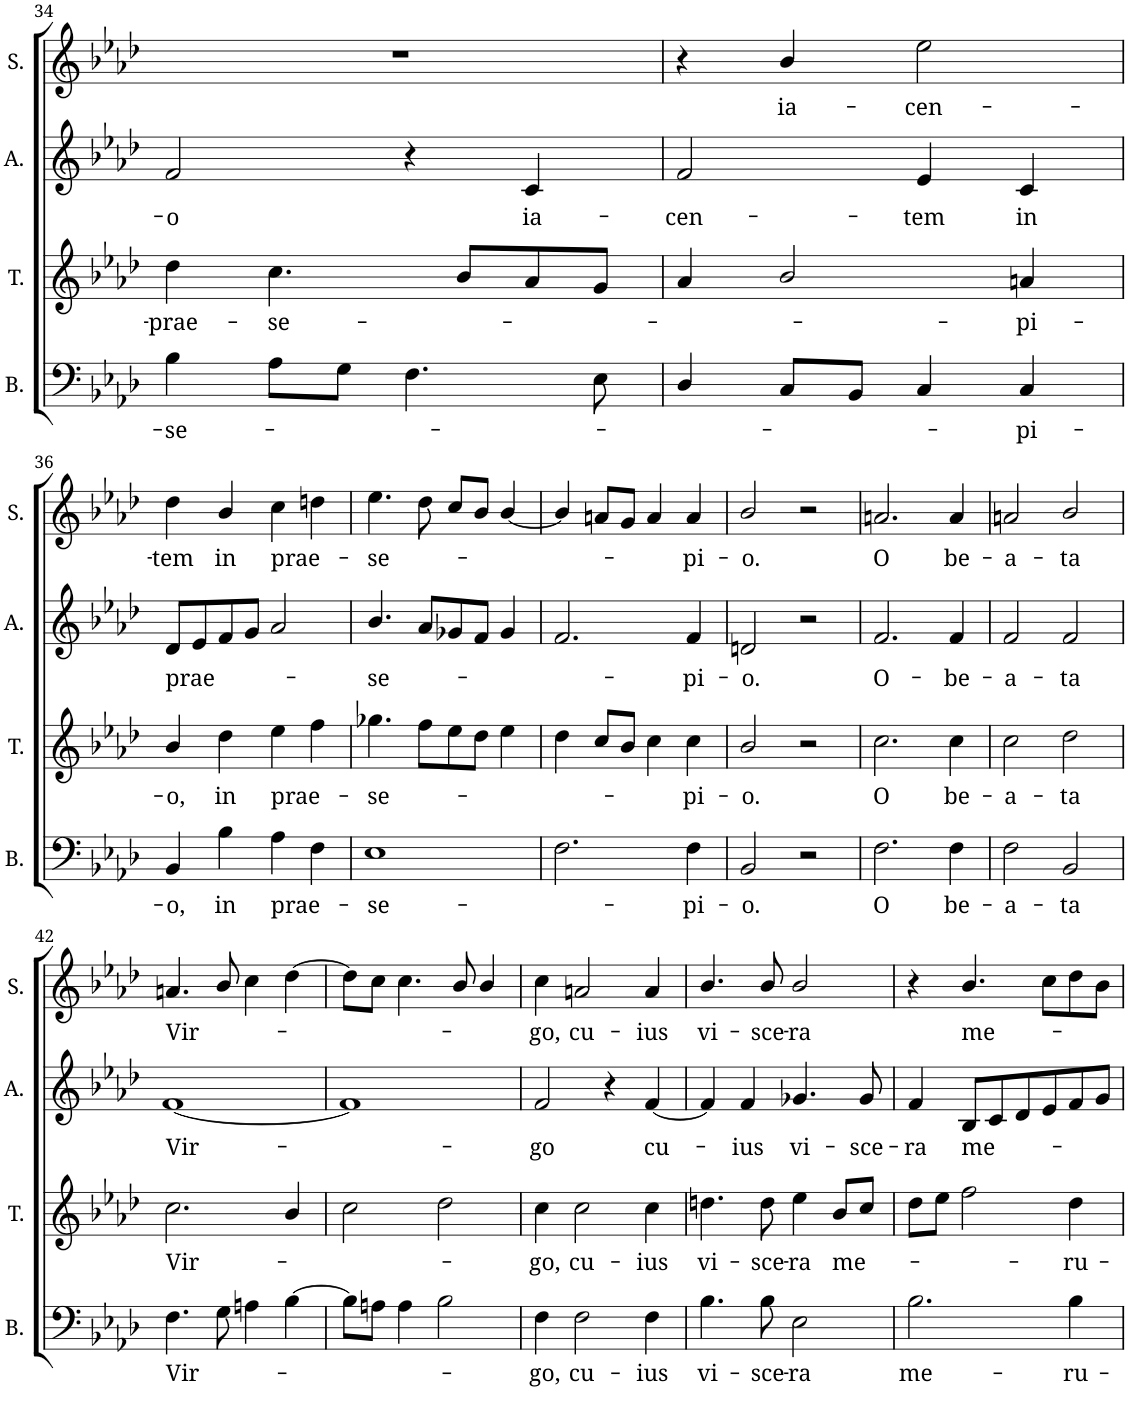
**kern	**text	**kern	**text	**kern	**text	**kern	**text
*part4	*part4	*part3	*part3	*part2	*part2	*part1	*part1
*staff4	*staff4	*staff3	*staff3	*staff2	*staff2	*staff1	*staff1
*I"Basse	*	*I"Tenor	*	*I"Alto	*	*I"Soprano	*
*I'B.	*	*I'T.	*	*I'A.	*	*I'S.	*
!!LO:PB:g=z
*clefF4	*	*clefG2	*	*clefG2	*	*clefG2	*
*k[b-e-a-d-]	*	*k[b-e-a-d-]	*	*k[b-e-a-d-]	*	*k[b-e-a-d-]	*
*M4/4	*	*M4/4	*	*M4/4	*	*M4/4	*
*met(c)	*	*met(c)	*	*met(c)	*	*met(c)	*
=34	=34	=34	=34	=34	=34	=34	=34
!	!LO:LY:b	!	!LO:LY:b	!	!LO:LY:b	!	!
4B-\	-se-	4dd-\	-prae-	2f/	-o	1r	.
!	!	!	!LO:LY:b	!	!	!	!
8A-\L	.	4.cc\	-se-	.	.	.	.
8G\J	.	.	.	.	.	.	.
4.F\	.	.	.	4r	.	.	.
.	.	8b-/L	.	.	.	.	.
!	!	!	!	!	!LO:LY:b	!	!
.	.	8a-/	.	4c/	ia-	.	.
8E-\	.	8g/J	.	.	.	.	.
=35	=35	=35	=35	=35	=35	=35	=35
!	!	!	!	!	!LO:LY:b	!	!
4D-/	.	4a-/	.	2f/	-cen-	4r	.
!	!	!	!	!	!	!	!LO:LY:b
8C/L	.	2b-/	.	.	.	4b-/	ia-
8BB-/J	.	.	.	.	.	.	.
!	!	!	!	!	!LO:LY:b	!	!LO:LY:b
4C/	.	.	.	4e-/	-tem	2ee-\	-cen-
!	!LO:LY:b	!	!LO:LY:b	!	!LO:LY:b	!	!
4C/	-pi-	4an/	-pi-	4c/	in	.	.
!!LO:LB:g=z
=36	=36	=36	=36	=36	=36	=36	=36
!	!LO:LY:b	!	!LO:LY:b	!	!LO:LY:b	!	!LO:LY:b
4BB-/	-o,	4b-/	-o,	8d-/L	prae-	4dd-\	-tem
.	.	.	.	8e-/	.	.	.
!	!LO:LY:b	!	!LO:LY:b	!	!	!	!LO:LY:b
4B-\	in	4dd-\	in	8f/	.	4b-/	in
.	.	.	.	8g/J	.	.	.
!	!LO:LY:b	!	!LO:LY:b	!	!	!	!LO:LY:b
4A-\	prae-	4ee-\	prae-	2a-/	.	4cc\	prae-
4F\	.	4ff\	.	.	.	4ddn\	.
=37	=37	=37	=37	=37	=37	=37	=37
!	!LO:LY:b	!	!LO:LY:b	!	!LO:LY:b	!	!LO:LY:b
1E-	-se-	4.gg-X\	-se-	4.b-/	-se-	4.ee-\	-se-
.	.	8ff\L	.	8a-/L	.	8dd-\	.
.	.	8ee-\	.	8g-X/	.	8cc/L	.
.	.	8dd-\J	.	8f/J	.	8b-/J	.
.	.	4ee-\	.	4g-/	.	[4b-/	.
=38	=38	=38	=38	=38	=38	=38	=38
2.F\	.	4dd-\	.	2.f/	.	4b-/]	.
.	.	8cc/L	.	.	.	8an/L	.
.	.	8b-/J	.	.	.	8g/J	.
.	.	4cc\	.	.	.	4a/	.
!	!LO:LY:b	!	!LO:LY:b	!	!LO:LY:b	!	!LO:LY:b
4F\	-pi-	4cc\	-pi-	4f/	-pi-	4a/	-pi-
=39	=39	=39	=39	=39	=39	=39	=39
!	!LO:LY:b	!	!LO:LY:b	!	!LO:LY:b	!	!LO:LY:b
2BB-/	-o.	2b-/	-o.	2dn/	-o.	2b-/	-o.
2r	.	2r	.	2r	.	2r	.
=40	=40	=40	=40	=40	=40	=40	=40
!	!LO:LY:b	!	!LO:LY:b	!	!LO:LY:b	!	!LO:LY:b
2.F\	O	2.cc\	O	2.f/	O-	2.an/	O
!	!LO:LY:b	!	!LO:LY:b	!	!LO:LY:b	!	!LO:LY:b
4F\	be-	4cc\	be-	4f/	-be-	4a/	be-
=41	=41	=41	=41	=41	=41	=41	=41
!	!LO:LY:b	!	!LO:LY:b	!	!LO:LY:b	!	!LO:LY:b
2F\	-a-	2cc\	-a-	2f/	-a-	2an/	-a-
!	!LO:LY:b	!	!LO:LY:b	!	!LO:LY:b	!	!LO:LY:b
2BB-/	-ta	2dd-\	-ta	2f/	-ta	2b-/	-ta
!!LO:LB:g=z
=42	=42	=42	=42	=42	=42	=42	=42
!	!LO:LY:b	!	!LO:LY:b	!	!LO:LY:b	!	!LO:LY:b
4.F\	Vir-	2.cc\	Vir-	[1f	Vir-	4.an/	Vir-
8G\	.	.	.	.	.	8b-/	.
4An\	.	.	.	.	.	4cc\	.
[4B-\	.	4b-/	.	.	.	[4dd-\	.
=43	=43	=43	=43	=43	=43	=43	=43
8B-\L]	.	2cc\	.	1f]	.	8dd-\L]	.
8An\J	.	.	.	.	.	8cc\J	.
4A\	.	.	.	.	.	4.cc\	.
2B-\	.	2dd-\	.	.	.	.	.
.	.	.	.	.	.	8b-/	.
.	.	.	.	.	.	4b-/	.
=44	=44	=44	=44	=44	=44	=44	=44
!	!LO:LY:b	!	!LO:LY:b	!	!LO:LY:b	!	!LO:LY:b
4F\	-go,	4cc\	-go,	2f/	-go	4cc\	-go,
!	!LO:LY:b	!	!LO:LY:b	!	!	!	!LO:LY:b
2F\	cu-	2cc\	cu-	.	.	2an/	cu-
.	.	.	.	4r	.	.	.
!	!LO:LY:b	!	!LO:LY:b	!	!LO:LY:b	!	!LO:LY:b
4F\	-ius	4cc\	-ius	[4f/	cu-	4a/	-ius
=45	=45	=45	=45	=45	=45	=45	=45
!	!LO:LY:b	!	!LO:LY:b	!	!	!	!LO:LY:b
4.B-\	vi-	4.ddn\	vi-	4f/]	.	4.b-/	vi-
!	!	!	!	!	!LO:LY:b	!	!
.	.	.	.	4f/	-ius	.	.
!	!LO:LY:b	!	!LO:LY:b	!	!	!	!LO:LY:b
8B-\	-sce-	8dd\	-sce-	.	.	8b-/	-sce-
!	!LO:LY:b	!	!LO:LY:b	!	!LO:LY:b	!	!LO:LY:b
2E-\	-ra	4ee-\	-ra	4.g-X/	vi-	2b-/	-ra
!	!	!	!LO:LY:b	!	!	!	!
.	.	8b-/L	me-	.	.	.	.
!	!	!	!	!	!LO:LY:b	!	!
.	.	8cc/J	.	8g-/	-sce-	.	.
=46	=46	=46	=46	=46	=46	=46	=46
!	!LO:LY:b	!	!	!	!LO:LY:b	!	!
2.B-\	me-	8dd-\L	.	4f/	-ra	4r	.
.	.	8ee-\J	.	.	.	.	.
!	!	!	!	!	!LO:LY:b	!	!LO:LY:b
.	.	2ff\	.	8B-/L	me-	4.b-/	me-
.	.	.	.	8c/	.	.	.
.	.	.	.	8d-/	.	.	.
.	.	.	.	8e-/	.	8cc\L	.
!	!LO:LY:b	!	!LO:LY:b	!	!	!	!
4B-\	-ru-	4dd-\	-ru-	8f/	.	8dd-\	.
.	.	.	.	8g/J	.	8b-\J	.
=	=	=	=	=	=	=	=
*-	*-	*-	*-	*-	*-	*-	*-
